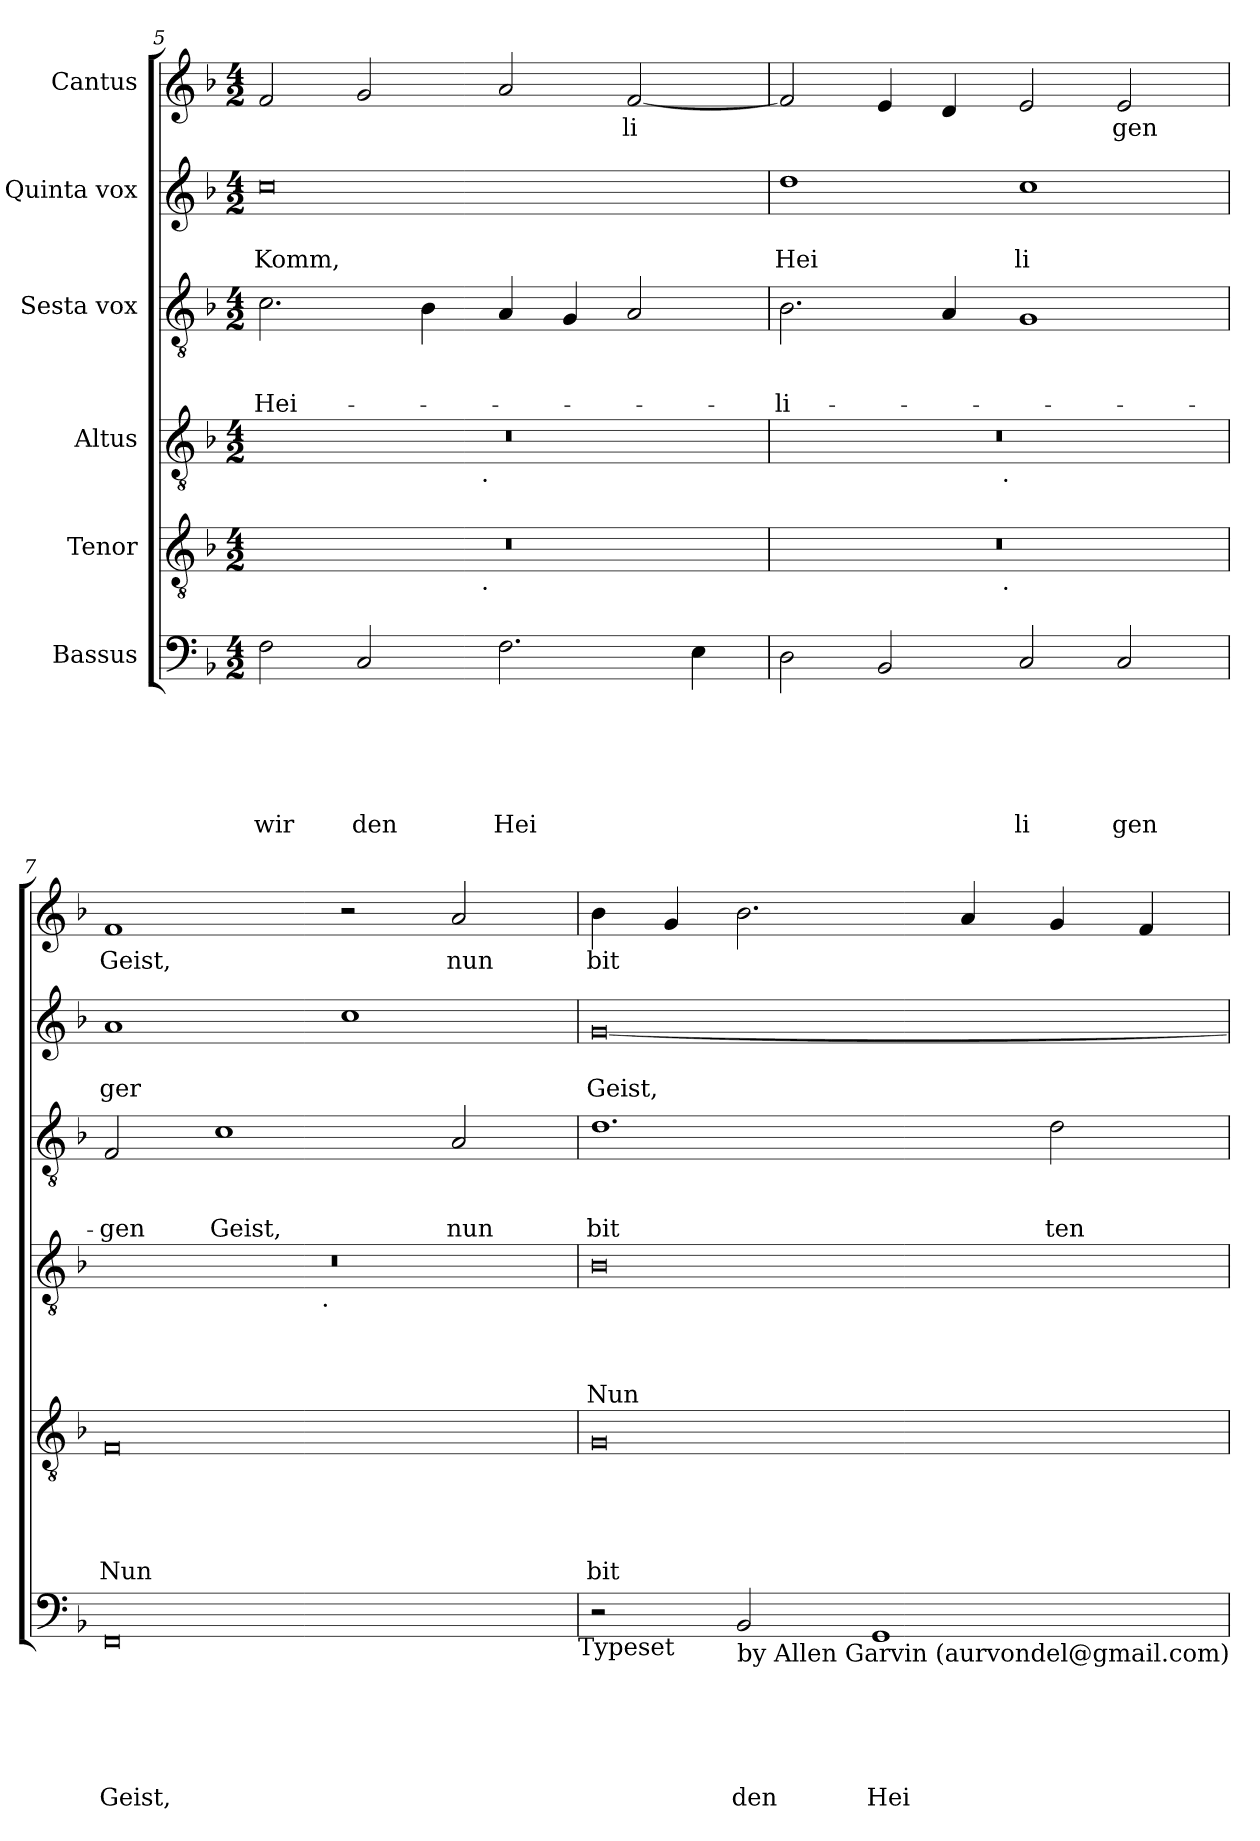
**kern	**text	**text	**text	**text	**text	**text	**kern	**text	**text	**text	**text	**text	**kern	**text	**text	**text	**text	**kern	**text	**text	**text	**kern	**text	**text	**kern	**text
*part6	*part6	*part6	*part6	*part6	*part6	*part6	*part5	*part5	*part5	*part5	*part5	*part5	*part4	*part4	*part4	*part4	*part4	*part3	*part3	*part3	*part3	*part2	*part2	*part2	*part1	*part1
*staff6	*staff6	*staff6	*staff6	*staff6	*staff6	*staff6	*staff5	*staff5	*staff5	*staff5	*staff5	*staff5	*staff4	*staff4	*staff4	*staff4	*staff4	*staff3	*staff3	*staff3	*staff3	*staff2	*staff2	*staff2	*staff1	*staff1
*I"Bassus	*	*	*	*	*	*	*I"Tenor	*	*	*	*	*	*I"Altus	*	*	*	*	*I"Sesta vox	*	*	*	*I"Quinta vox	*	*	*I"Cantus	*
*clefF4	*	*	*	*	*	*	*clefGv2	*	*	*	*	*	*clefGv2	*	*	*	*	*clefGv2	*	*	*	*clefG2	*	*	*clefG2	*
*k[b-]	*	*	*	*	*	*	*k[b-]	*	*	*	*	*	*k[b-]	*	*	*	*	*k[b-]	*	*	*	*k[b-]	*	*	*k[b-]	*
*F:	*	*	*	*	*	*	*F:	*	*	*	*	*	*F:	*	*	*	*	*F:	*	*	*	*F:	*	*	*F:	*
*M4/2	*	*	*	*	*	*	*M4/2	*	*	*	*	*	*M4/2	*	*	*	*	*M4/2	*	*	*	*M4/2	*	*	*M4/2	*
=5	=5	=5	=5	=5	=5	=5	=5	=5	=5	=5	=5	=5	=5	=5	=5	=5	=5	=5	=5	=5	=5	=5	=5	=5	=5	=5
!	!	!	!	!	!	!LO:LY:b	!	!	!	!	!	!	!	!	!	!	!	!	!	!	!LO:LY:b	!	!	!LO:LY:b	!	!
*	*	*	*	*	*	*	*^	*	*	*	*	*	*^	*	*	*	*	*	*	*	*	*	*	*	*	*
2F\	.	.	.	.	.	wir	0r	2ryy	.	.	.	.	.	0r	2ryy	.	.	.	.	2.c\	.	.	Hei-	0cc	.	Komm,	2f</	.
!	!	!	!	!	!	!LO:LY:b	!	!	!	!	!	!	!	!	!	!	!	!	!	!	!	!	!	!	!	!	!	!
2C/	.	.	.	.	.	den	.	4...ryy	.	.	.	.	.	.	4...ryy	.	.	.	.	.	.	.	.	.	.	.	2g/	.
.	.	.	.	.	.	.	.	.	.	.	.	.	.	.	.	.	.	.	.	4B-\	.	.	.	.	.	.	.	.
!	!	!	!	!	!	!	!	!	!	!	!	!	!	!	!LO:TX:b:t=.	!	!	!	!	!	!	!	!	!	!	!	!	!
!	!	!	!	!	!	!	!	!LO:TX:b:t=.	!	!	!	!	!	!	!	!	!	!	!	!	!	!	!	!	!	!	!	!
.	.	.	.	.	.	.	.	1ryy	.	.	.	.	.	.	1ryy	.	.	.	.	.	.	.	.	.	.	.	.	.
!	!	!	!	!	!	!LO:LY:b	!	!	!	!	!	!	!	!	!	!	!	!	!	!	!	!	!	!	!	!	!	!
2.F\	.	.	.	.	.	Hei	.	.	.	.	.	.	.	.	.	.	.	.	.	4A/	.	.	.	.	.	.	2a/	.
.	.	.	.	.	.	.	.	.	.	.	.	.	.	.	.	.	.	.	.	4G/	.	.	.	.	.	.	.	.
!	!	!	!	!	!	!	!	!	!	!	!	!	!	!	!	!	!	!	!	!	!	!	!	!	!	!	!	!LO:LY:b
.	.	.	.	.	.	.	.	.	.	.	.	.	.	.	.	.	.	.	.	2A/	.	.	.	.	.	.	[<2f/	li
4E\	.	.	.	.	.	.	.	.	.	.	.	.	.	.	.	.	.	.	.	.	.	.	.	.	.	.	.	.
.	.	.	.	.	.	.	.	32ryy	.	.	.	.	.	.	32ryy	.	.	.	.	.	.	.	.	.	.	.	.	.
=6	=6	=6	=6	=6	=6	=6	=6	=6	=6	=6	=6	=6	=6	=6	=6	=6	=6	=6	=6	=6	=6	=6	=6	=6	=6	=6	=6	=6
!	!	!	!	!	!	!	!	!	!	!	!	!	!	!	!	!	!	!	!	!	!	!	!LO:LY:b	!	!	!LO:LY:b	!	!
2D\	.	.	.	.	.	.	0r	2ryy	.	.	.	.	.	0r	2ryy	.	.	.	.	2.B-\	.	.	-li-	1dd	.	Hei	2f/]	.
2BB-/	.	.	.	.	.	.	.	4...ryy	.	.	.	.	.	.	4...ryy	.	.	.	.	.	.	.	.	.	.	.	4e/	.
.	.	.	.	.	.	.	.	.	.	.	.	.	.	.	.	.	.	.	.	4A/	.	.	.	.	.	.	4d/	.
!	!	!	!	!	!	!	!	!	!	!	!	!	!	!	!LO:TX:b:t=.	!	!	!	!	!	!	!	!	!	!	!	!	!
!	!	!	!	!	!	!	!	!LO:TX:b:t=.	!	!	!	!	!	!	!	!	!	!	!	!	!	!	!	!	!	!	!	!
.	.	.	.	.	.	.	.	1ryy	.	.	.	.	.	.	1ryy	.	.	.	.	.	.	.	.	.	.	.	.	.
!	!	!	!	!	!	!LO:LY:b	!	!	!	!	!	!	!	!	!	!	!	!	!	!	!	!	!	!	!	!LO:LY:b	!	!
2C/	.	.	.	.	.	li	.	.	.	.	.	.	.	.	.	.	.	.	.	1G	.	.	.	1cc	.	li	2e/	.
!	!	!	!	!	!	!LO:LY:b	!	!	!	!	!	!	!	!	!	!	!	!	!	!	!	!	!	!	!	!	!	!LO:LY:b
2C/	.	.	.	.	.	gen	.	.	.	.	.	.	.	.	.	.	.	.	.	.	.	.	.	.	.	.	2e/	gen
.	.	.	.	.	.	.	.	32ryy	.	.	.	.	.	.	32ryy	.	.	.	.	.	.	.	.	.	.	.	.	.
!!LO:LB:g=z
=7	=7	=7	=7	=7	=7	=7	=7	=7	=7	=7	=7	=7	=7	=7	=7	=7	=7	=7	=7	=7	=7	=7	=7	=7	=7	=7	=7	=7
!	!	!	!	!	!	!LO:LY:b	!	!	!	!	!	!	!LO:LY:b	!	!	!	!	!	!	!	!	!	!LO:LY:b	!	!	!LO:LY:b	!	!LO:LY:b
*	*	*	*	*	*	*	*v	*v	*	*	*	*	*	*	*	*	*	*	*	*	*	*	*	*	*	*	*	*
0FF	.	.	.	.	.	Geist,	0F	.	.	.	.	Nun	0r	2ryy	.	.	.	.	2F/	.	.	-gen	1a	.	ger	1f	Geist,
!	!	!	!	!	!	!	!	!	!	!	!	!	!	!	!	!	!	!	!	!	!	!LO:LY:b	!	!	!	!	!
.	.	.	.	.	.	.	.	.	.	.	.	.	.	4...ryy	.	.	.	.	1c	.	.	Geist,	.	.	.	.	.
!	!	!	!	!	!	!	!	!	!	!	!	!	!	!LO:TX:b:t=.	!	!	!	!	!	!	!	!	!	!	!	!	!
.	.	.	.	.	.	.	.	.	.	.	.	.	.	1ryy	.	.	.	.	.	.	.	.	.	.	.	.	.
.	.	.	.	.	.	.	.	.	.	.	.	.	.	.	.	.	.	.	.	.	.	.	1cc	.	.	2r	.
!	!	!	!	!	!	!	!	!	!	!	!	!	!	!	!	!	!	!	!	!	!	!LO:LY:b	!	!	!	!	!LO:LY:b
.	.	.	.	.	.	.	.	.	.	.	.	.	.	.	.	.	.	.	2A/	.	.	nun	.	.	.	2a/	nun
.	.	.	.	.	.	.	.	.	.	.	.	.	.	32ryy	.	.	.	.	.	.	.	.	.	.	.	.	.
!LO:TX:b:t=Typeset	!	!	!	!	!	!	!	!	!	!	!	!	!	!	!	!	!	!	!	!	!	!	!	!	!	!	!
=8	=8	=8	=8	=8	=8	=8	=8	=8	=8	=8	=8	=8	=8	=8	=8	=8	=8	=8	=8	=8	=8	=8	=8	=8	=8	=8	=8
!	!	!	!	!	!	!	!	!	!	!	!	!LO:LY:b	!	!	!	!	!	!LO:LY:b	!	!	!	!LO:LY:b	!	!	!LO:LY:b	!	!LO:LY:b
*	*	*	*	*	*	*	*	*	*	*	*	*	*v	*v	*	*	*	*	*	*	*	*	*	*	*	*	*
2r	.	.	.	.	.	.	0G	.	.	.	.	bit	0B-	.	.	.	Nun	1.d	.	.	bit	[<0g	.	Geist,	4b-\	bit
.	.	.	.	.	.	.	.	.	.	.	.	.	.	.	.	.	.	.	.	.	.	.	.	.	4g/	.
!LO:TX:b:t=by Allen Garvin (aurvondel@gmail.com)	!	!	!	!	!	!	!	!	!	!	!	!	!	!	!	!	!	!	!	!	!	!	!	!	!	!
!	!	!	!	!	!	!LO:LY:b	!	!	!	!	!	!	!	!	!	!	!	!	!	!	!	!	!	!	!	!
2BB-/	.	.	.	.	.	den	.	.	.	.	.	.	.	.	.	.	.	.	.	.	.	.	.	.	2.b-\	.
!	!	!	!	!	!	!LO:LY:b	!	!	!	!	!	!	!	!	!	!	!	!	!	!	!	!	!	!	!	!
1GG	.	.	.	.	.	Hei	.	.	.	.	.	.	.	.	.	.	.	.	.	.	.	.	.	.	.	.
.	.	.	.	.	.	.	.	.	.	.	.	.	.	.	.	.	.	.	.	.	.	.	.	.	4a/	.
!	!	!	!	!	!	!	!	!	!	!	!	!	!	!	!	!	!	!	!	!	!LO:LY:b	!	!	!	!	!
.	.	.	.	.	.	.	.	.	.	.	.	.	.	.	.	.	.	2d\	.	.	ten	.	.	.	4g/	.
.	.	.	.	.	.	.	.	.	.	.	.	.	.	.	.	.	.	.	.	.	.	.	.	.	4f/	.
=	=	=	=	=	=	=	=	=	=	=	=	=	=	=	=	=	=	=	=	=	=	=	=	=	=	=
*-	*-	*-	*-	*-	*-	*-	*-	*-	*-	*-	*-	*-	*-	*-	*-	*-	*-	*-	*-	*-	*-	*-	*-	*-	*-	*-
